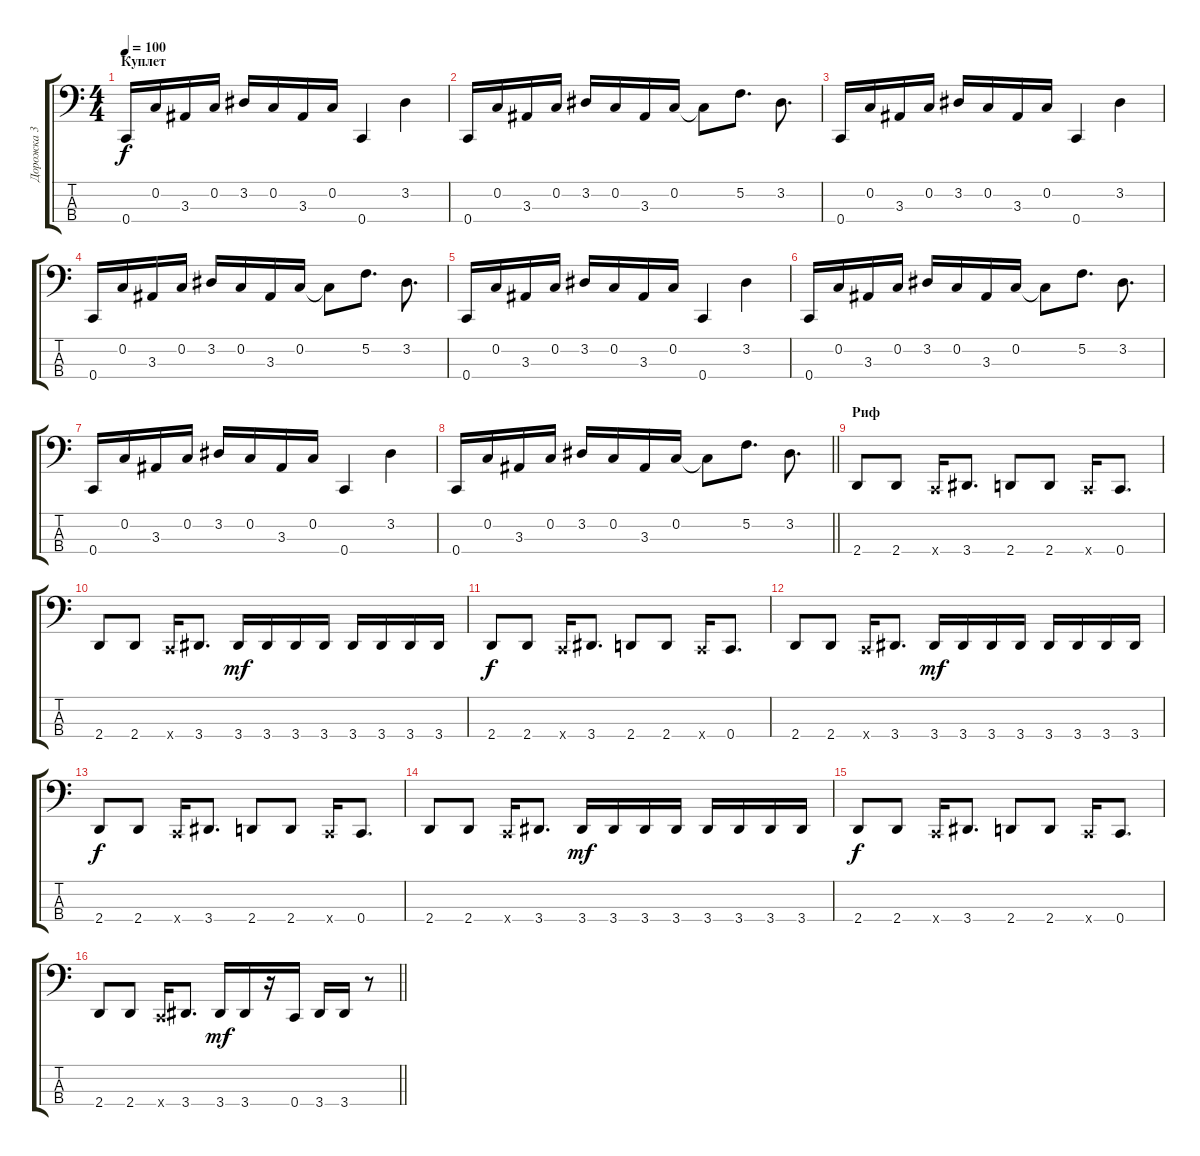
\track ("Дорожка 3" "Дорожка 3") {instrument electricbassfinger}
\staff {score tabs}
\tuning (F2 C2 G1 C1) {hide}
\ts (4 4)
\section ("" "Куплет")
\tempo 100
\clef f4
\ks c
0.4.16{dy f} 0.2.16 3.3.16 0.2.16 3.2.16 0.2.16 3.3.16 0.2.16 0.4.4 3.2.4 |
0.4.16 0.2.16 3.3.16 0.2.16 3.2.16 0.2.16 3.3.16 0.2.16 0.2{t}.8 5.2.8{d} 3.2.8{d} |
0.4.16 0.2.16 3.3.16 0.2.16 3.2.16 0.2.16 3.3.16 0.2.16 0.4.4 3.2.4 |
0.4.16 0.2.16 3.3.16 0.2.16 3.2.16 0.2.16 3.3.16 0.2.16 0.2{t}.8 5.2.8{d} 3.2.8{d} |
0.4.16 0.2.16 3.3.16 0.2.16 3.2.16 0.2.16 3.3.16 0.2.16 0.4.4 3.2.4 |
0.4.16 0.2.16 3.3.16 0.2.16 3.2.16 0.2.16 3.3.16 0.2.16 0.2{t}.8 5.2.8{d} 3.2.8{d} |
0.4.16 0.2.16 3.3.16 0.2.16 3.2.16 0.2.16 3.3.16 0.2.16 0.4.4 3.2.4 |
\barLineRight lightlight
0.4.16 0.2.16 3.3.16 0.2.16 3.2.16 0.2.16 3.3.16 0.2.16 0.2{t}.8 5.2.8{d} 3.2.8{d} |
\section ("" "Риф")
2.4.8 2.4.8 0.4{x}.16 3.4.8{d} 2.4.8 2.4.8 0.4{x}.16 0.4.8{d} |
2.4.8 2.4.8 0.4{x}.16 3.4.8{d} 3.4.16{dy mf} 3.4.16 3.4.16 3.4.16 3.4.16 3.4.16 3.4.16 3.4.16 |
2.4.8{dy f} 2.4.8 0.4{x}.16 3.4.8{d} 2.4.8 2.4.8 0.4{x}.16 0.4.8{d} |
2.4.8 2.4.8 0.4{x}.16 3.4.8{d} 3.4.16{dy mf} 3.4.16 3.4.16 3.4.16 3.4.16 3.4.16 3.4.16 3.4.16 |
2.4.8{dy f} 2.4.8 0.4{x}.16 3.4.8{d} 2.4.8 2.4.8 0.4{x}.16 0.4.8{d} |
2.4.8 2.4.8 0.4{x}.16 3.4.8{d} 3.4.16{dy mf} 3.4.16 3.4.16 3.4.16 3.4.16 3.4.16 3.4.16 3.4.16 |
2.4.8{dy f} 2.4.8 0.4{x}.16 3.4.8{d} 2.4.8 2.4.8 0.4{x}.16 0.4.8{d} |
\barLineRight lightlight
2.4.8 2.4.8 0.4{x}.16 3.4.8{d} 3.4.16{dy mf} 3.4.16 r.16 0.4.16 3.4.16 3.4.16 r.8
